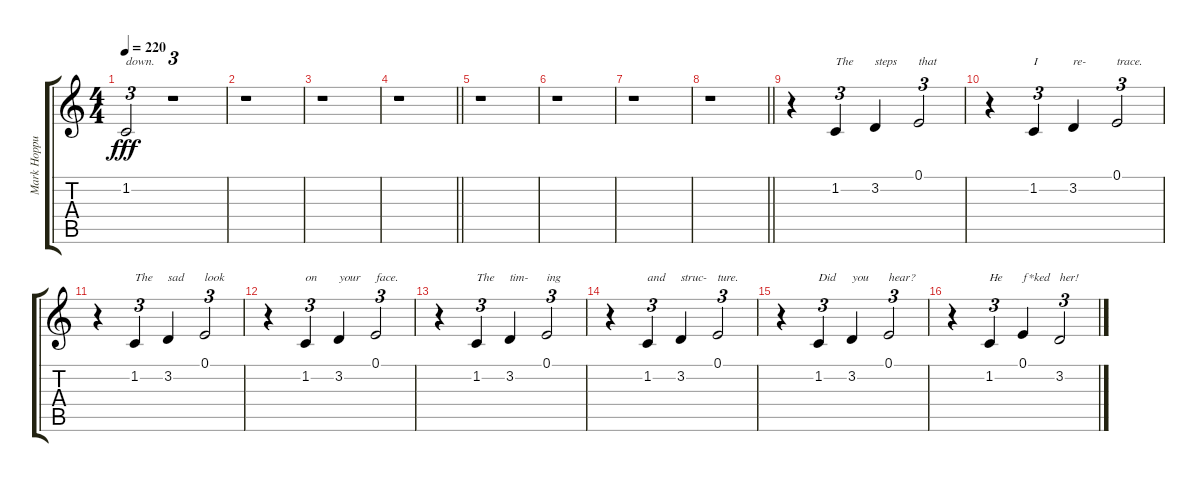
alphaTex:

\track ("Mark Hoppus (Vocals" "Mark Hoppu") {instrument lead2sawtooth}
\staff {score tabs}
\tuning (E4 B3 G3 D3 A2 E2) {hide}
\ts (4 4)
\tempo 220
\clef g2
\ks c
1.2.2{tu (3 2) txt "down." dy fff} r.1{tu (3 2)} |
r.1 |
r.1 |
\barLineRight lightlight
r.1 |
r.1 |
r.1 |
r.1 |
\barLineRight lightlight
r.1 |
r.4{volume 16} 1.2.4{tu (3 2) txt "The"} 3.2.4{txt "steps"} 0.1.2{tu (3 2) txt "that"} |
r.4 1.2.4{tu (3 2) txt "I"} 3.2.4{txt "re-"} 0.1.2{tu (3 2) txt "trace."} |
r.4 1.2.4{tu (3 2) txt "The"} 3.2.4{txt "sad"} 0.1.2{tu (3 2) txt "look"} |
r.4 1.2.4{tu (3 2) txt "on"} 3.2.4{txt "your"} 0.1.2{tu (3 2) txt "face."} |
r.4 1.2.4{tu (3 2) txt "The"} 3.2.4{txt "tim-"} 0.1.2{tu (3 2) txt "ing"} |
r.4 1.2.4{tu (3 2) txt "and"} 3.2.4{txt "struc-"} 0.1.2{tu (3 2) txt "ture."} |
r.4 1.2.4{tu (3 2) txt "Did"} 3.2.4{txt "you"} 0.1.2{tu (3 2) txt "hear?"} |
r.4 1.2.4{tu (3 2) txt "He"} 0.1.4{txt "f*ked"} 3.2.2{tu (3 2) txt "her!"}
